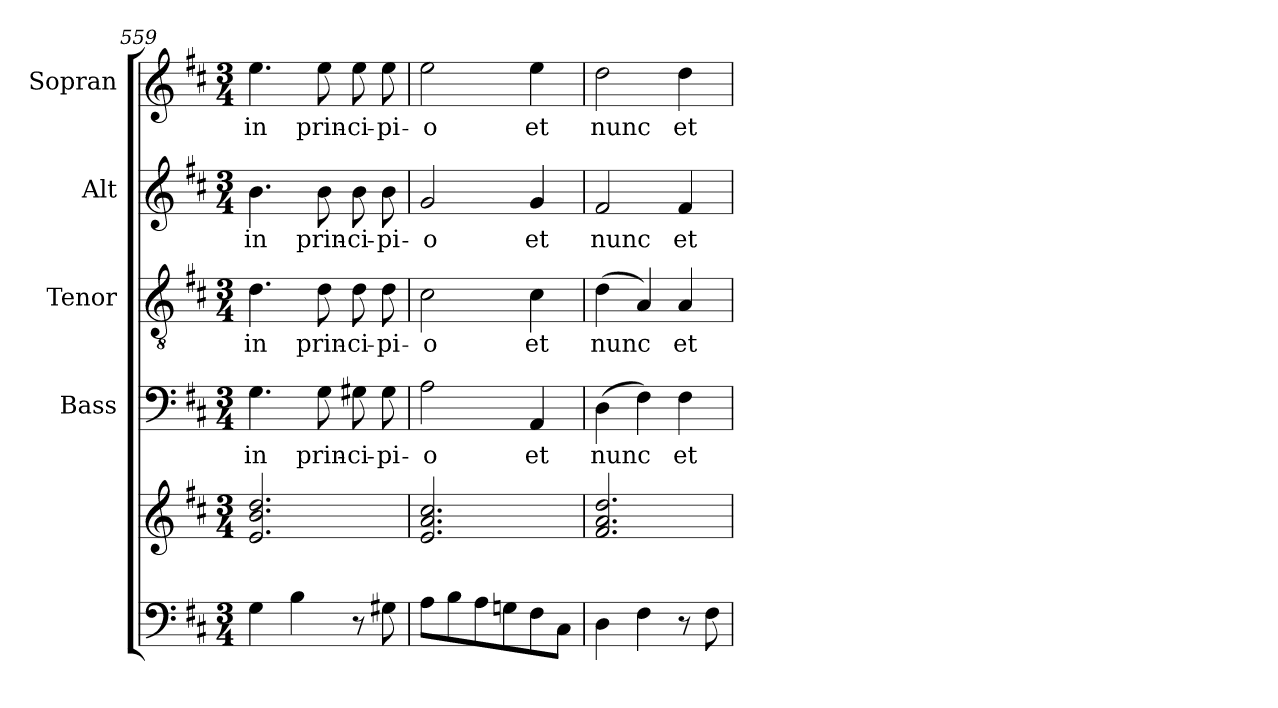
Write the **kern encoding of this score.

**kern	**kern	**kern	**text	**kern	**text	**kern	**text	**kern	**text
*part5	*part5	*part4	*part4	*part3	*part3	*part2	*part2	*part1	*part1
*staff6	*staff5	*staff4	*staff4	*staff3	*staff3	*staff2	*staff2	*staff1	*staff1
*	*	*I"Bass	*	*I"Tenor	*	*I"Alt	*	*I"Sopran	*
*	*	*I'B.	*	*I'T.	*	*I'A.	*	*I'S.	*
!!LO:PB:g=z
*clefF4	*clefG2	*clefF4	*	*clefGv2	*	*clefG2	*	*clefG2	*
*k[f#c#]	*k[f#c#]	*k[f#c#]	*	*k[f#c#]	*	*k[f#c#]	*	*k[f#c#]	*
*D:	*D:	*D:	*	*D:	*	*D:	*	*D:	*
*M3/4	*M3/4	*M3/4	*	*M3/4	*	*M3/4	*	*M3/4	*
=559	=559	=559	=559	=559	=559	=559	=559	=559	=559
!	!	!	!LO:LY:b	!	!LO:LY:b	!	!LO:LY:b	!	!LO:LY:b
4G\	2.e/ 2.b/ 2.dd/	4.G\	in	4.d\	in	4.b\	in	4.ee\	in
4B\	.	.	.	.	.	.	.	.	.
!	!	!	!LO:LY:b	!	!LO:LY:b	!	!LO:LY:b	!	!LO:LY:b
.	.	8G\	prin-	8d\	prin-	8b\	prin-	8ee\	prin-
!	!	!	!LO:LY:b	!	!LO:LY:b	!	!LO:LY:b	!	!LO:LY:b
8r	.	8G#X\	-ci-	8d\	-ci-	8b\	-ci-	8ee\	-ci-
!	!	!	!LO:LY:b	!	!LO:LY:b	!	!LO:LY:b	!	!LO:LY:b
8G#X\	.	8G#\	-pi-	8d\	-pi-	8b\	-pi-	8ee\	-pi-
=560	=560	=560	=560	=560	=560	=560	=560	=560	=560
!	!	!	!LO:LY:b	!	!LO:LY:b	!	!LO:LY:b	!	!LO:LY:b
8A\L	2.e/ 2.a/ 2.cc#/	2A\	-o	2c#\	-o	2g/	-o	2ee\	-o
8B\	.	.	.	.	.	.	.	.	.
8A\	.	.	.	.	.	.	.	.	.
8Gn\	.	.	.	.	.	.	.	.	.
!	!	!	!LO:LY:b	!	!LO:LY:b	!	!LO:LY:b	!	!LO:LY:b
8F#\	.	4AA/	et	4c#\	et	4g/	et	4ee\	et
8C#\J	.	.	.	.	.	.	.	.	.
=561	=561	=561	=561	=561	=561	=561	=561	=561	=561
!	!	!	!LO:LY:b	!	!LO:LY:b	!	!LO:LY:b	!	!LO:LY:b
4D\	2.f#/ 2.a/ 2.dd/	(>4D\	nunc	(>4d\	nunc	2f#/	nunc	2dd\	nunc
4F#\	.	4F#\)	.	4A/)	.	.	.	.	.
!	!	!	!LO:LY:b	!	!LO:LY:b	!	!LO:LY:b	!	!LO:LY:b
8r	.	4F#\	et	4A/	et	4f#/	et	4dd\	et
8F#\	.	.	.	.	.	.	.	.	.
=	=	=	=	=	=	=	=	=	=
*-	*-	*-	*-	*-	*-	*-	*-	*-	*-
